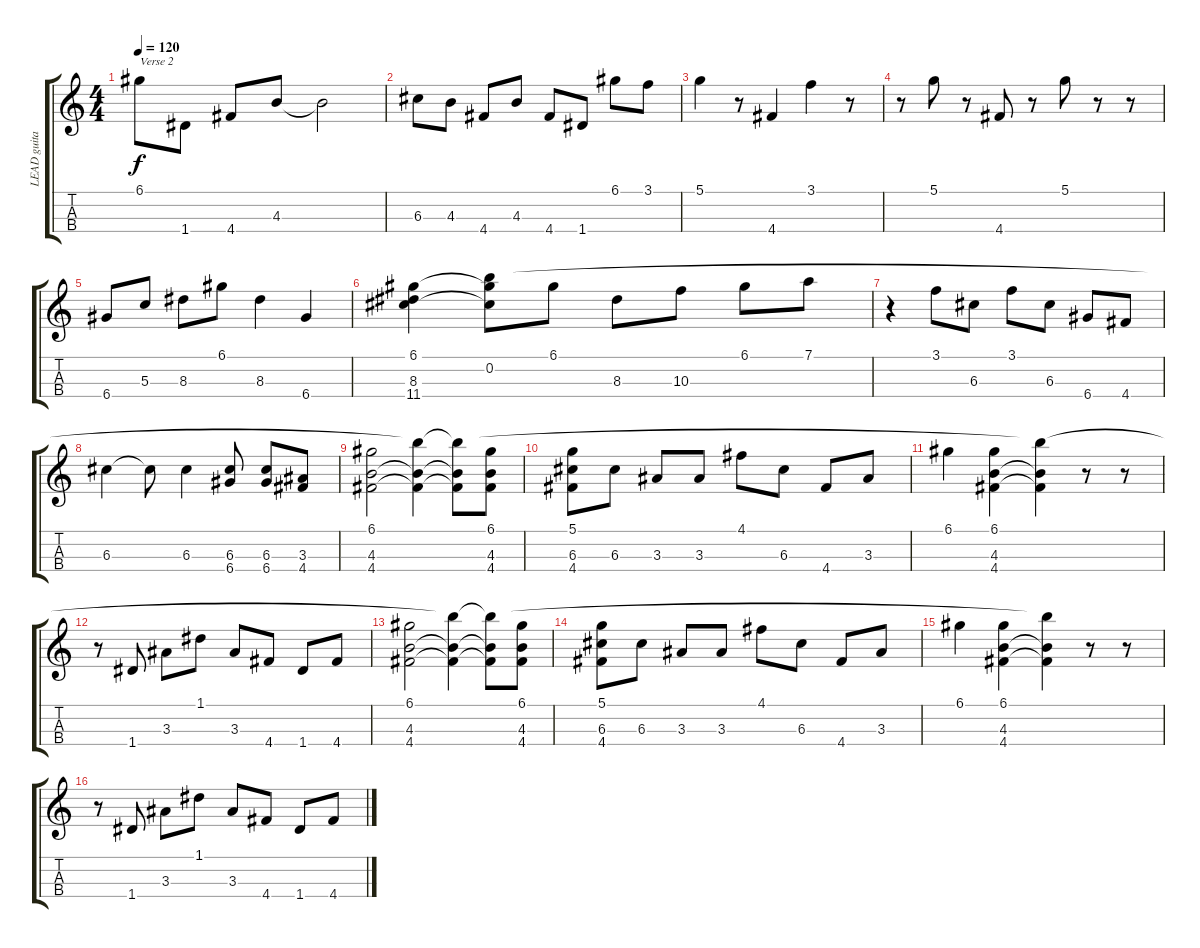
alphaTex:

\track ("LEAD guitar (Slash)" "LEAD guita") {instrument acousticguitarsteel}
\staff {score tabs}
\tuning (D4 B4 G3 D3) {hide}
\ts (4 4)
\tempo 120
\clef g2
\ks c
6.1.8{txt "Verse 2" dy f} 1.4.8 4.4.8 4.3.8 4.3{t}.2 |
6.3.8 4.3.8 4.4.8 4.3.8 4.4.8 1.4.8 6.1.8 3.1.8 |
5.1.4 r.8 4.4.4 3.1.4 r.8 |
r.8 5.1.8 r.8 4.4.8 r.8 5.1.8 r.8 r.8 |
6.4.8 5.3.8 8.3.8 6.1.8 8.3.4 6.4.4 |
(6.1 8.3 11.4).4 (6.1{t} 0.2 11.4{t}).8 6.1.8 8.3.8 10.3.8 6.1.8 7.1.8 |
r.4 3.1.8 6.3.8 3.1.8 6.3.8 6.4.8 4.4.8 |
6.3.4 6.3{t}.8 6.3.4 (6.3 6.4).8 (6.3 6.4).8 (3.3 4.4).8 |
(6.1 4.3 4.4).2 (0.2{t} 4.3{t} 4.4{t}).4 (0.2{t} 4.3{t} 4.4{t}).8 (6.1 4.3 4.4).8 |
(5.1 6.3 4.4).8 6.3.8 3.3.8 3.3.8 4.1.8 6.3.8 4.4.8 3.3.8 |
6.1.4 (6.1 4.3 4.4).4 (0.2{t} 4.3{t} 4.4{t}).4 r.8 r.8 |
r.8 1.4.8 3.3.8 1.1.8 3.3.8 4.4.8 1.4.8 4.4.8 |
(6.1 4.3 4.4).2 (0.2{t} 4.3{t} 4.4{t}).4 (0.2{t} 4.3{t} 4.4{t}).8 (6.1 4.3 4.4).8 |
(5.1 6.3 4.4).8 6.3.8 3.3.8 3.3.8 4.1.8 6.3.8 4.4.8 3.3.8 |
6.1.4 (6.1 4.3 4.4).4 (0.2{t} 4.3{t} 4.4{t}).4 r.8 r.8 |
r.8 1.4.8 3.3.8 1.1.8 3.3.8 4.4.8 1.4.8 4.4.8
